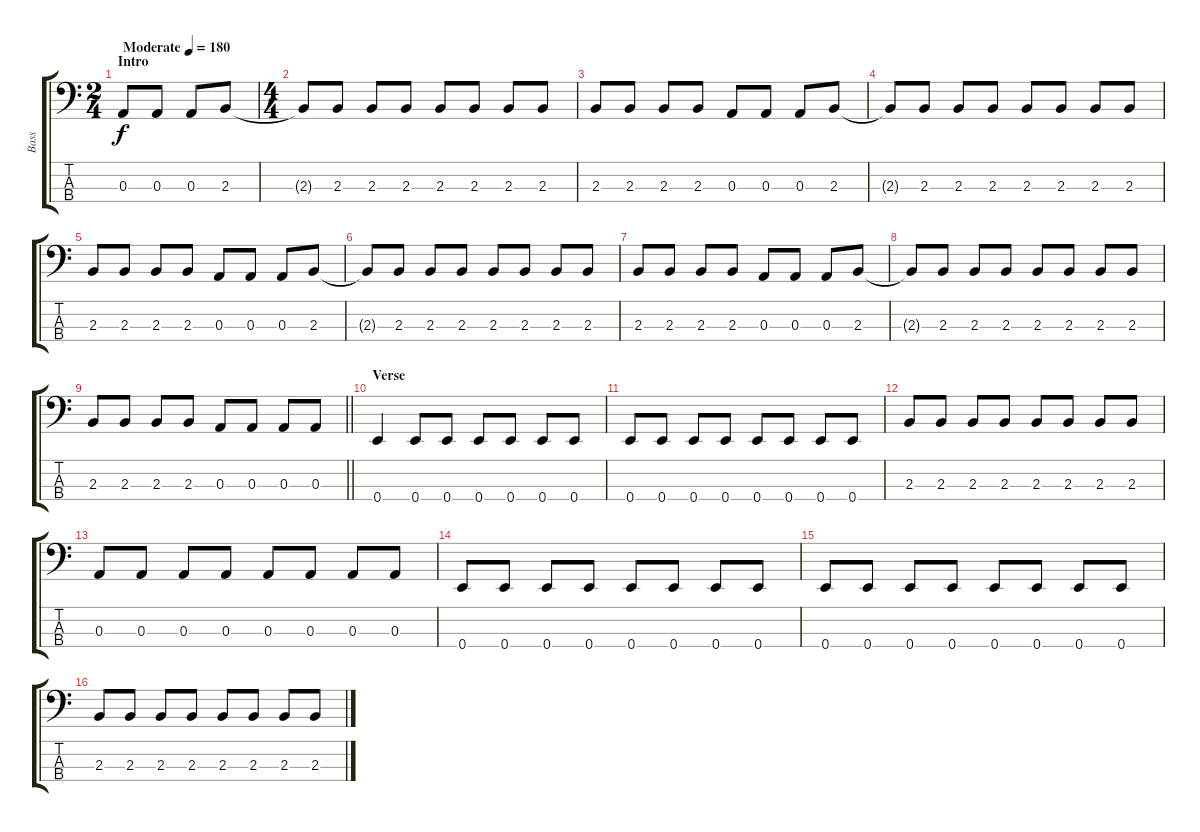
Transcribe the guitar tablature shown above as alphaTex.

\track ("Bass" "Bass") {instrument slapbass2}
\staff {score tabs}
\tuning (G2 D2 A1 E1) {hide}
\ts (2 4)
\section ("" "Intro")
\tempo (180 "Moderate")
\clef f4
\ks c
0.3.8{dy f instrument slapbass2} 0.3.8 0.3.8 2.3.8 |
\ts (4 4)
2.3{t}.8 2.3.8 2.3.8 2.3.8 2.3.8 2.3.8 2.3.8 2.3.8 |
2.3.8 2.3.8 2.3.8 2.3.8 0.3.8 0.3.8 0.3.8 2.3.8 |
2.3{t}.8 2.3.8 2.3.8 2.3.8 2.3.8 2.3.8 2.3.8 2.3.8 |
2.3.8 2.3.8 2.3.8 2.3.8 0.3.8 0.3.8 0.3.8 2.3.8 |
2.3{t}.8 2.3.8 2.3.8 2.3.8 2.3.8 2.3.8 2.3.8 2.3.8 |
2.3.8 2.3.8 2.3.8 2.3.8 0.3.8 0.3.8 0.3.8 2.3.8 |
2.3{t}.8 2.3.8 2.3.8 2.3.8 2.3.8 2.3.8 2.3.8 2.3.8 |
\barLineRight lightlight
2.3.8 2.3.8 2.3.8 2.3.8 0.3.8 0.3.8 0.3.8 0.3.8 |
\section ("" "Verse")
0.4.4 0.4.8 0.4.8 0.4.8 0.4.8 0.4.8 0.4.8 |
0.4.8 0.4.8 0.4.8 0.4.8 0.4.8 0.4.8 0.4.8 0.4.8 |
2.3.8 2.3.8 2.3.8 2.3.8 2.3.8 2.3.8 2.3.8 2.3.8 |
0.3.8 0.3.8 0.3.8 0.3.8 0.3.8 0.3.8 0.3.8 0.3.8 |
0.4.8 0.4.8 0.4.8 0.4.8 0.4.8 0.4.8 0.4.8 0.4.8 |
0.4.8 0.4.8 0.4.8 0.4.8 0.4.8 0.4.8 0.4.8 0.4.8 |
2.3.8 2.3.8 2.3.8 2.3.8 2.3.8 2.3.8 2.3.8 2.3.8
